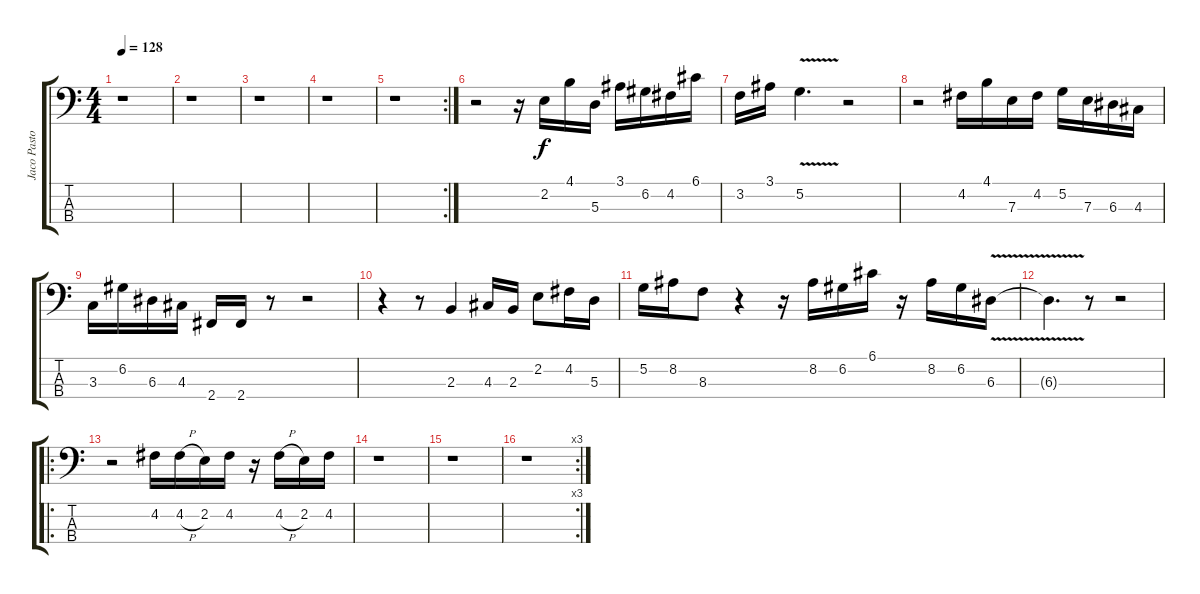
\track ("Jaco Pastorius" "Jaco Pasto") {instrument electricbassfinger}
\staff {score tabs}
\tuning (G2 D2 A1 E1) {hide}
\ts (4 4)
\tempo 128
\clef f4
\ks c
r.1{dy f} |
r.1 |
r.1 |
r.1 |
\rc 2
r.1 |
r.2 r.16 2.2.16 4.1.16 5.3.16 3.1.16 6.2.16 4.2.16 6.1.16 |
3.2.16 3.1.16 5.2{v}.4{d} r.2 |
r.2 4.2.16 4.1.16 7.3.16 4.2.16 5.2.16 7.3.16 6.3.16 4.3.16 |
3.3.16 6.2.16 6.3.16 4.3.16 2.4.16 2.4.16 r.8 r.2 |
r.4 r.8 2.3.4 4.3.16 2.3.16 2.2.8 4.2.16 5.3.16 |
5.2.16 8.2.16 8.3.8 r.4 r.16 8.2.16 6.2.16 6.1.16 r.16 8.2.16 6.2.16 6.3{v}.16 |
6.3{t}.4{d} r.8 r.2 |
\ro
r.2 4.2.16 4.2{h}.16 2.2.16 4.2.16 r.16 4.2{h}.16 2.2.16 4.2.16 |
r.1 |
r.1 |
\rc 3
r.1
